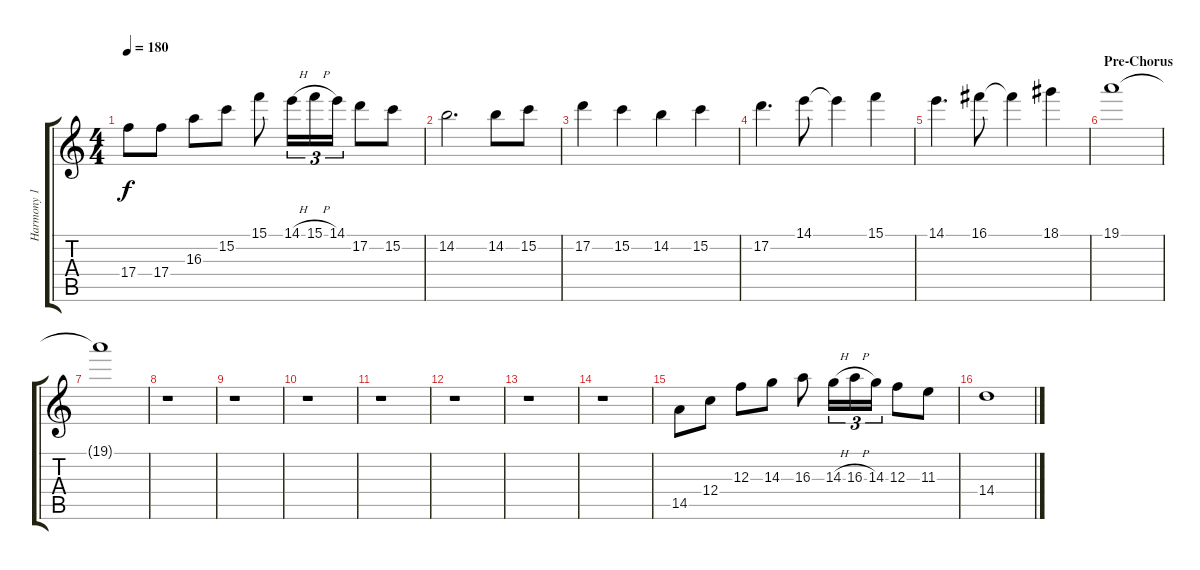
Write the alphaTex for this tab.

\track ("Harmony 1" "Harmony 1") {instrument overdrivenguitar}
\staff {score tabs}
\tuning (D4 A3 F3 C3 G2 C2) {hide}
\ts (4 4)
\tempo 180
\clef g2
\ks aminor
17.4{t}.8{dy f} 17.4.8 16.3.8 15.2.8 15.1.8 14.1{h}.16{tu (3 2)} 15.1{h}.16{tu (3 2)} 14.1.16{tu (3 2)} 17.2.8 15.2.8 |
14.2.2{d} 14.2.8 15.2.8 |
17.2.4 15.2.4 14.2.4 15.2.4 |
17.2.4{d} 14.1.8 14.1{t}.4 15.1.4 |
14.1.4{d} 16.1.8 16.1{t}.4 18.1.4 |
\section ("" "Pre-Chorus")
19.1.1 |
19.1{t}.1 |
r.1 |
r.1 |
r.1 |
r.1 |
r.1 |
r.1 |
r.1 |
14.5.8 12.4.8 12.3.8 14.3.8 16.3.8 14.3{h}.16{tu (3 2)} 16.3{h}.16{tu (3 2)} 14.3.16{tu (3 2)} 12.3.8 11.3.8 |
14.4.1
